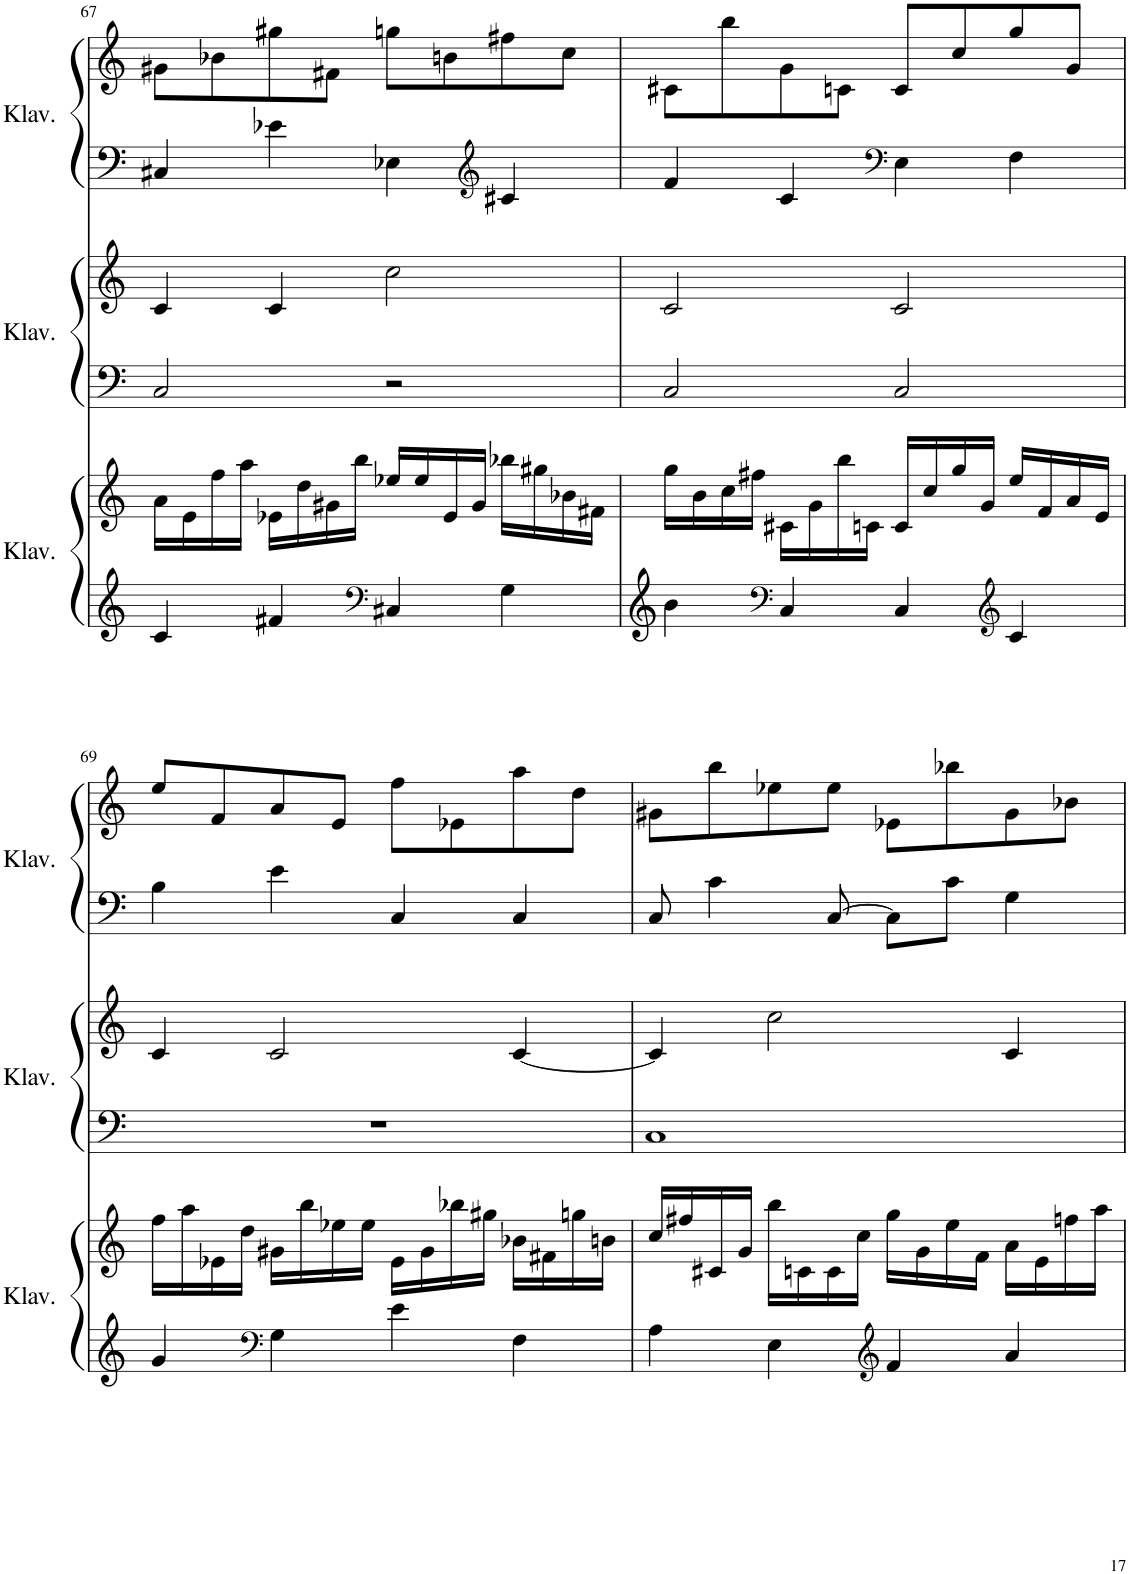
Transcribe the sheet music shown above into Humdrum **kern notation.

**kern	**kern	**kern	**kern	**kern	**kern
*part3	*part3	*part2	*part2	*part1	*part1
*staff6	*staff5	*staff4	*staff3	*staff2	*staff1
*I"Klavier	*	*I"Klavier	*	*I"Klavier	*
*I'Klav.	*	*I'Klav.	*	*I'Klav.	*
!!LO:PB:g=z
*clefG2	*clefG2	*clefF4	*clefG2	*clefG2	*clefG2
*k[]	*k[]	*k[]	*k[]	*k[]	*k[]
*M4/4	*M4/4	*M4/4	*M4/4	*M4/4	*M4/4
=67	=67	=67	=67	=67	=67
4c/	16a\LL	2C/	4c/	4C#X/	8g#X\L
.	16e\	.	.	.	.
.	16ff\	.	.	.	8b-X\
.	16aa\JJ	.	.	.	.
4f#X/	16e-X\LL	.	4c/	4e-X\	8gg#X\
.	16dd\	.	.	.	.
.	16g#X\	.	.	.	8f#X\J
.	16bb\JJ	.	.	.	.
*clefF4	*	*	*	*	*
4C#X/	16ee-X/LL	2r	2cc\	4E-X\	8ggn\L
.	16ee-/	.	.	.	.
.	16e-/	.	.	.	8bn\
.	16g#/JJ	.	.	.	.
*	*	*	*	*clefG2	*
4G\	16bb-X\LL	.	.	4c#X/	8ff#X\
.	16gg#X\	.	.	.	.
.	16b-X\	.	.	.	8cc\J
.	16f#X\JJ	.	.	.	.
=68	=68	=68	=68	=68	=68
4b\	16gg\LL	2C/	2c/	4f/	8c#X\L
.	16b\	.	.	.	.
.	16cc\	.	.	.	8bb\
.	16ff#X\JJ	.	.	.	.
*clefF4	*	*	*	*	*
4C/	16c#X\LL	.	.	4c/	8g\
.	16g\	.	.	.	.
.	16bb\	.	.	.	8cn\J
.	16cn\JJ	.	.	.	.
*	*	*	*	*clefF4	*
4C/	16c/LL	2C/	2c/	4E\	8c/L
.	16cc/	.	.	.	.
.	16gg/	.	.	.	8cc/
.	16g/JJ	.	.	.	.
*clefG2	*	*	*	*	*
4c/	16ee/LL	.	.	4F\	8gg/
.	16f/	.	.	.	.
.	16a/	.	.	.	8g/J
.	16e/JJ	.	.	.	.
!!LO:LB:g=z
=69	=69	=69	=69	=69	=69
4g/	16ff\LL	1r	4c/	4B\	8ee/L
.	16aa\	.	.	.	.
.	16e-X\	.	.	.	8f/
.	16dd\JJ	.	.	.	.
*clefF4	*	*	*	*	*
4G\	16g#X\LL	.	2c/	4e\	8a/
.	16bb\	.	.	.	.
.	16ee-X\	.	.	.	8e/J
.	16ee-\JJ	.	.	.	.
4e\	16e-\LL	.	.	4C/	8ff\L
.	16g#\	.	.	.	.
.	16bb-X\	.	.	.	8e-X\
.	16gg#X\JJ	.	.	.	.
4F\	16b-X\LL	.	[4c/	4C/	8aa\
.	16f#X\	.	.	.	.
.	16ggn\	.	.	.	8dd\J
.	16bn\JJ	.	.	.	.
=70	=70	=70	=70	=70	=70
4A\	16cc/LL	1C	4c/]	8C/	8g#X\L
.	16ff#X/	.	.	.	.
.	16c#X/	.	.	4c\	8bb\
.	16g/JJ	.	.	.	.
4E\	16bb\LL	.	2cc\	.	8ee-X\
.	16cn\	.	.	.	.
.	16c\	.	.	[8C/	8ee-\J
.	16cc\JJ	.	.	.	.
*clefG2	*	*	*	*	*
4f/	16gg\LL	.	.	8C\L]	8e-X\L
.	16g\	.	.	.	.
.	16ee\	.	.	8c\J	8bb-X\
.	16f\JJ	.	.	.	.
4a/	16a\LL	.	4c/	4G\	8g#\
.	16e\	.	.	.	.
.	16ffn\	.	.	.	8b-X\J
.	16aa\JJ	.	.	.	.
=	=	=	=	=	=
*-	*-	*-	*-	*-	*-
